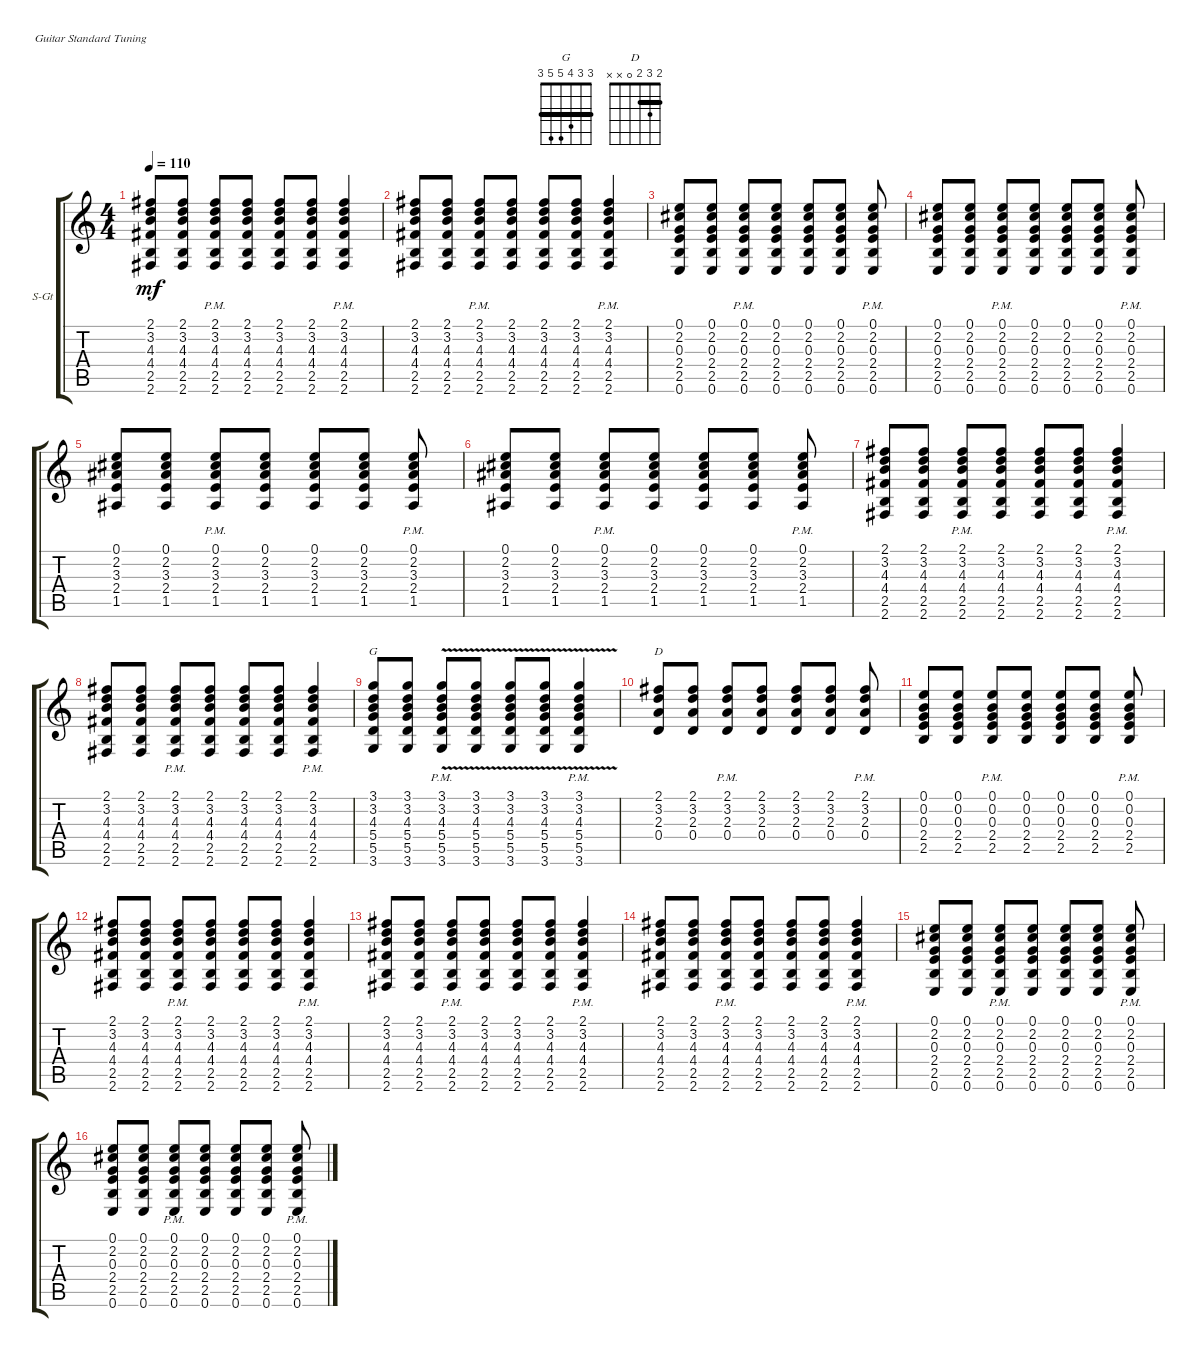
\defaultSystemsLayout 4
\bracketExtendMode groupsimilarinstruments
\firstSystemTrackNameOrientation horizontal
\otherSystemsTrackNameOrientation horizontal
\track ("Steel Guitar" "S-Gt") {instrument acousticguitarsteel}
\staff {score tabs}
\tuning (E4 B3 G3 D3 A2 E2)
\chord ("G" 3 3 4 5 5 3) {barre (3 3)}
\chord ("D" 2 3 2 0 x x) {barre 2}
\ts (4 4)
\tempo 110
\clef g2
\ks c
(2.6 2.5 4.4 4.3 3.2 2.1).8{dy mf} (2.6 2.5 4.4 4.3 3.2 2.1).8 (2.6{pm} 2.5{pm} 4.4{pm} 4.3{pm} 3.2{pm} 2.1{pm}).8 (2.6 2.5 4.4 4.3 3.2 2.1).8 (2.6 2.5 4.4 4.3 3.2 2.1).8 (2.6 2.5 4.4 4.3 3.2 2.1).8 (2.6{pm} 2.5{pm} 4.4{pm} 4.3{pm} 3.2{pm} 2.1{pm}).4 |
(2.6 2.5 4.4 4.3 3.2 2.1).8 (2.6 2.5 4.4 4.3 3.2 2.1).8 (2.6{pm} 2.5{pm} 4.4{pm} 4.3{pm} 3.2{pm} 2.1{pm}).8 (2.6 2.5 4.4 4.3 3.2 2.1).8 (2.6 2.5 4.4 4.3 3.2 2.1).8 (2.6 2.5 4.4 4.3 3.2 2.1).8 (2.6{pm} 2.5{pm} 4.4{pm} 4.3{pm} 3.2{pm} 2.1{pm}).4 |
(2.5 2.4 0.3 2.2 0.1 0.6).8 (2.5 2.4 0.3 2.2 0.1 0.6).8 (2.5{pm} 2.4{pm} 0.3{pm} 2.2{pm} 0.1{pm} 0.6{pm}).8 (2.5 2.4 0.3 2.2 0.1 0.6).8 (2.5 2.4 0.3 2.2 0.1 0.6).8 (2.5 2.4 0.3 2.2 0.1 0.6).8 (2.5{pm} 2.4{pm} 0.3{pm} 2.2{pm} 0.1{pm} 0.6{pm}).8 |
(2.5 2.4 0.3 2.2 0.1 0.6).8 (2.5 2.4 0.3 2.2 0.1 0.6).8 (2.5{pm} 2.4{pm} 0.3{pm} 2.2{pm} 0.1{pm} 0.6{pm}).8 (2.5 2.4 0.3 2.2 0.1 0.6).8 (2.5 2.4 0.3 2.2 0.1 0.6).8 (2.5 2.4 0.3 2.2 0.1 0.6).8 (2.5{pm} 2.4{pm} 0.3{pm} 2.2{pm} 0.1{pm} 0.6{pm}).8 |
(1.5 2.4 2.2 3.3 0.1).8 (1.5 2.4 2.2 3.3 0.1).8 (1.5{pm} 2.4{pm} 2.2{pm} 3.3{pm} 0.1{pm}).8 (1.5 2.4 2.2 3.3 0.1).8 (1.5 2.4 2.2 3.3 0.1).8 (1.5 2.4 2.2 3.3 0.1).8 (1.5{pm} 2.4{pm} 2.2{pm} 3.3{pm} 0.1{pm}).8 |
(1.5 2.4 2.2 3.3 0.1).8 (1.5 2.4 2.2 3.3 0.1).8 (1.5{pm} 2.4{pm} 2.2{pm} 3.3{pm} 0.1{pm}).8 (1.5 2.4 2.2 3.3 0.1).8 (1.5 2.4 2.2 3.3 0.1).8 (1.5 2.4 2.2 3.3 0.1).8 (1.5{pm} 2.4{pm} 2.2{pm} 3.3{pm} 0.1{pm}).8 |
(2.6 2.5 4.4 4.3 3.2 2.1).8 (2.6 2.5 4.4 4.3 3.2 2.1).8 (2.6{pm} 2.5{pm} 4.4{pm} 4.3{pm} 3.2{pm} 2.1{pm}).8 (2.6 2.5 4.4 4.3 3.2 2.1).8 (2.6 2.5 4.4 4.3 3.2 2.1).8 (2.6 2.5 4.4 4.3 3.2 2.1).8 (2.6{pm} 2.5{pm} 4.4{pm} 4.3{pm} 3.2{pm} 2.1{pm}).4 |
(2.6 2.5 4.4 4.3 3.2 2.1).8 (2.6 2.5 4.4 4.3 3.2 2.1).8 (2.6{pm} 2.5{pm} 4.4{pm} 4.3{pm} 3.2{pm} 2.1{pm}).8 (2.6 2.5 4.4 4.3 3.2 2.1).8 (2.6 2.5 4.4 4.3 3.2 2.1).8 (2.6 2.5 4.4 4.3 3.2 2.1).8 (2.6{pm} 2.5{pm} 4.4{pm} 4.3{pm} 3.2{pm} 2.1{pm}).4 |
(3.6 5.5 5.4 4.3 3.2 3.1).8{ch "G"} (3.6 5.5 5.4 4.3 3.2 3.1).8 (3.6{pm} 5.5{pm} 5.4{v pm} 4.3{pm} 3.2{pm} 3.1{pm}).8 (3.6 5.5 5.4{v} 4.3 3.2 3.1).8 (3.6 5.5 5.4{v} 4.3 3.2 3.1).8 (3.6 5.5 5.4{v} 4.3 3.2 3.1).8 (3.6{pm} 5.5{pm} 5.4{v pm} 4.3{pm} 3.2{pm} 3.1{pm}).4 |
(0.4 2.3 3.2 2.1).8{ch "D"} (0.4 2.3 3.2 2.1).8 (0.4{pm} 2.3{pm} 3.2{pm} 2.1{pm}).8 (0.4 2.3 3.2 2.1).8 (0.4 2.3 3.2 2.1).8 (0.4 2.3 3.2 2.1).8 (0.4{pm} 2.3{pm} 3.2{pm} 2.1{pm}).8 |
(2.5 2.4 0.3 0.2 0.1).8 (2.5 2.4 0.3 0.2 0.1).8 (2.5{pm} 2.4{pm} 0.3{pm} 0.2{pm} 0.1{pm}).8 (2.5 2.4 0.3 0.2 0.1).8 (2.5 2.4 0.3 0.2 0.1).8 (2.5 2.4 0.3 0.2 0.1).8 (2.5{pm} 2.4{pm} 0.3{pm} 0.2{pm} 0.1{pm}).8 |
(2.6 2.5 4.4 4.3 3.2 2.1).8 (2.6 2.5 4.4 4.3 3.2 2.1).8 (2.6{pm} 2.5{pm} 4.4{pm} 4.3{pm} 3.2{pm} 2.1{pm}).8 (2.6 2.5 4.4 4.3 3.2 2.1).8 (2.6 2.5 4.4 4.3 3.2 2.1).8 (2.6 2.5 4.4 4.3 3.2 2.1).8 (2.6{pm} 2.5{pm} 4.4{pm} 4.3{pm} 3.2{pm} 2.1{pm}).4 |
(2.6 2.5 4.4 4.3 3.2 2.1).8 (2.6 2.5 4.4 4.3 3.2 2.1).8 (2.6{pm} 2.5{pm} 4.4{pm} 4.3{pm} 3.2{pm} 2.1{pm}).8 (2.6 2.5 4.4 4.3 3.2 2.1).8 (2.6 2.5 4.4 4.3 3.2 2.1).8 (2.6 2.5 4.4 4.3 3.2 2.1).8 (2.6{pm} 2.5{pm} 4.4{pm} 4.3{pm} 3.2{pm} 2.1{pm}).4 |
(2.6 2.5 4.4 4.3 3.2 2.1).8 (2.6 2.5 4.4 4.3 3.2 2.1).8 (2.6{pm} 2.5{pm} 4.4{pm} 4.3{pm} 3.2{pm} 2.1{pm}).8 (2.6 2.5 4.4 4.3 3.2 2.1).8 (2.6 2.5 4.4 4.3 3.2 2.1).8 (2.6 2.5 4.4 4.3 3.2 2.1).8 (2.6{pm} 2.5{pm} 4.4{pm} 4.3{pm} 3.2{pm} 2.1{pm}).4 |
(2.5 2.4 0.3 2.2 0.1 0.6).8 (2.5 2.4 0.3 2.2 0.1 0.6).8 (2.5{pm} 2.4{pm} 0.3{pm} 2.2{pm} 0.1{pm} 0.6{pm}).8 (2.5 2.4 0.3 2.2 0.1 0.6).8 (2.5 2.4 0.3 2.2 0.1 0.6).8 (2.5 2.4 0.3 2.2 0.1 0.6).8 (2.5{pm} 2.4{pm} 0.3{pm} 2.2{pm} 0.1{pm} 0.6{pm}).8 |
(2.5 2.4 0.3 2.2 0.1 0.6).8 (2.5 2.4 0.3 2.2 0.1 0.6).8 (2.5{pm} 2.4{pm} 0.3{pm} 2.2{pm} 0.1{pm} 0.6{pm}).8 (2.5 2.4 0.3 2.2 0.1 0.6).8 (2.5 2.4 0.3 2.2 0.1 0.6).8 (2.5 2.4 0.3 2.2 0.1 0.6).8 (2.5{pm} 2.4{pm} 0.3{pm} 2.2{pm} 0.1{pm} 0.6{pm}).8
